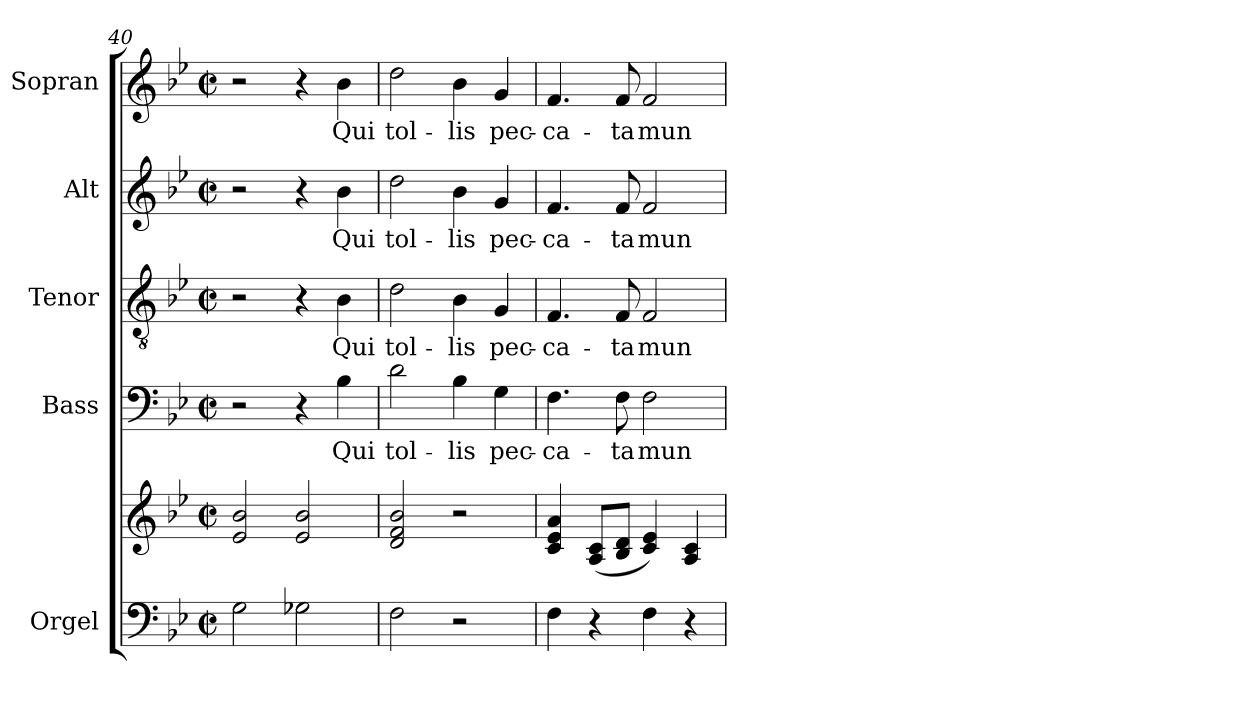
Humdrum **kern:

**kern	**kern	**kern	**text	**kern	**text	**kern	**text	**kern	**text
*part5	*part5	*part4	*part4	*part3	*part3	*part2	*part2	*part1	*part1
*staff6	*staff5	*staff4	*staff4	*staff3	*staff3	*staff2	*staff2	*staff1	*staff1
*I"Orgel	*	*I"Bass	*	*I"Tenor	*	*I"Alt	*	*I"Sopran	*
*I'Org.	*	*I'B.	*	*I'T.	*	*I'A.	*	*I'S.	*
*clefF4	*clefG2	*clefF4	*	*clefGv2	*	*clefG2	*	*clefG2	*
*k[b-e-]	*k[b-e-]	*k[b-e-]	*	*k[b-e-]	*	*k[b-e-]	*	*k[b-e-]	*
*B-:	*B-:	*B-:	*	*B-:	*	*B-:	*	*B-:	*
*M2/2	*M2/2	*M2/2	*	*M2/2	*	*M2/2	*	*M2/2	*
*met(c|)	*met(c|)	*met(c|)	*	*met(c|)	*	*met(c|)	*	*met(c|)	*
=40	=40	=40	=40	=40	=40	=40	=40	=40	=40
2G\	2e-/ 2b-/	2r	.	2r	.	2r	.	2r	.
2G-X\	2e-/ 2b-/	4r	.	4r	.	4r	.	4r	.
!	!	!	!LO:LY:b	!	!LO:LY:b	!	!LO:LY:b	!	!LO:LY:b
.	.	4B-\	Qui	4B-\	Qui	4b-\	Qui	4b-\	Qui
!!LO:PB:g=z
=41	=41	=41	=41	=41	=41	=41	=41	=41	=41
!	!	!	!LO:LY:b	!	!LO:LY:b	!	!LO:LY:b	!	!LO:LY:b
2F\	2d/ 2f/ 2b-/	2d\	tol-	2d\	tol-	2dd\	tol-	2dd\	tol-
!	!	!	!LO:LY:b	!	!LO:LY:b	!	!LO:LY:b	!	!LO:LY:b
2r	2r	4B-\	-lis	4B-\	-lis	4b-\	-lis	4b-\	-lis
!	!	!	!LO:LY:b	!	!LO:LY:b	!	!LO:LY:b	!	!LO:LY:b
.	.	4G\	pec-	4G/	pec-	4g/	pec-	4g/	pec-
=42	=42	=42	=42	=42	=42	=42	=42	=42	=42
!	!	!	!LO:LY:b	!	!LO:LY:b	!	!LO:LY:b	!	!LO:LY:b
4F\	4c/ 4e-/ 4a/	4.F\	-ca-	4.F/	-ca-	4.f/	-ca-	4.f/	-ca-
4r	(<8A/ 8c/L	.	.	.	.	.	.	.	.
!	!	!	!LO:LY:b	!	!LO:LY:b	!	!LO:LY:b	!	!LO:LY:b
.	8B-/ 8d/J	8F\	-ta	8F/	-ta	8f/	-ta	8f/	-ta
!	!	!	!LO:LY:b	!	!LO:LY:b	!	!LO:LY:b	!	!LO:LY:b
4F\	4c/ 4e-/)	2F\	mun-	2F/	mun-	2f/	mun-	2f/	mun-
4r	4A/ 4c/	.	.	.	.	.	.	.	.
=	=	=	=	=	=	=	=	=	=
*-	*-	*-	*-	*-	*-	*-	*-	*-	*-
